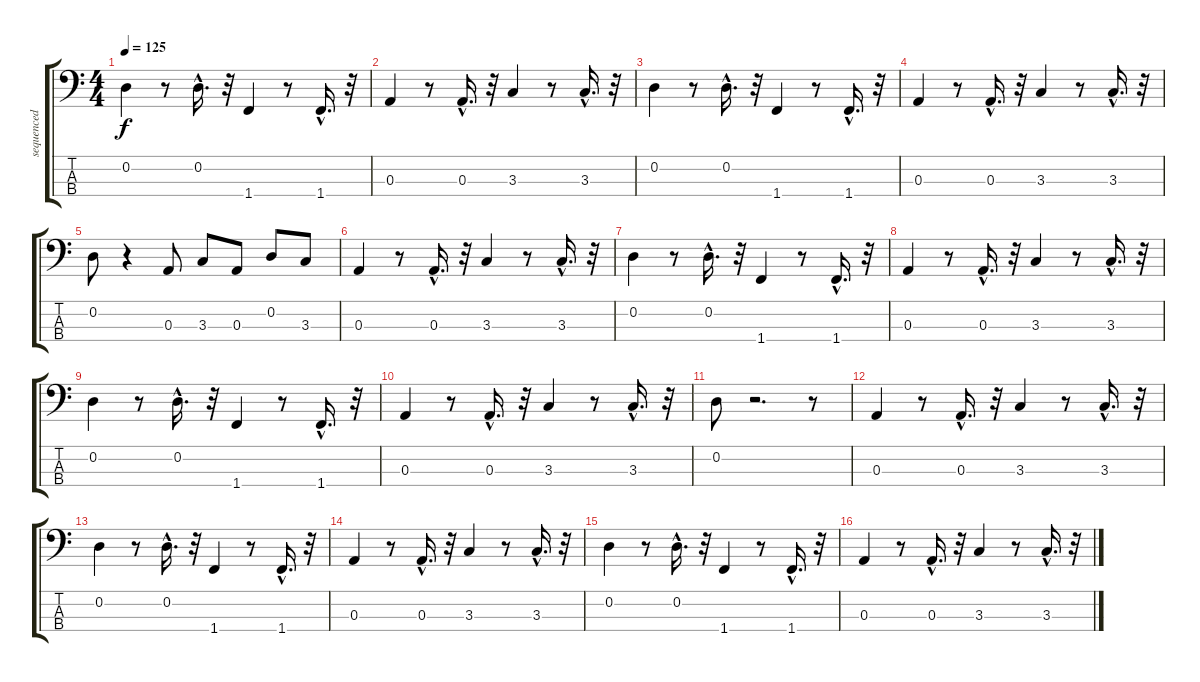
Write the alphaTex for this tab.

\track ("sequenced by" "sequenced ") {instrument electricbassfinger}
\staff {score tabs}
\tuning (G2 D2 A1 E1) {hide}
\ts (4 4)
\tempo 125
\clef f4
\ks c
0.2.4{dy f} r.8 0.2{hac}.16{d} r.32 1.4.4 r.8 1.4{hac}.16{d} r.32 |
0.3.4 r.8 0.3{hac}.16{d} r.32 3.3.4 r.8 3.3{hac}.16{d} r.32 |
0.2.4 r.8 0.2{hac}.16{d} r.32 1.4.4 r.8 1.4{hac}.16{d} r.32 |
0.3.4 r.8 0.3{hac}.16{d} r.32 3.3.4 r.8 3.3{hac}.16{d} r.32 |
0.2.8 r.4 0.3.8 3.3.8 0.3.8 0.2.8 3.3.8 |
0.3.4 r.8 0.3{hac}.16{d} r.32 3.3.4 r.8 3.3{hac}.16{d} r.32 |
0.2.4 r.8 0.2{hac}.16{d} r.32 1.4.4 r.8 1.4{hac}.16{d} r.32 |
0.3.4 r.8 0.3{hac}.16{d} r.32 3.3.4 r.8 3.3{hac}.16{d} r.32 |
0.2.4 r.8 0.2{hac}.16{d} r.32 1.4.4 r.8 1.4{hac}.16{d} r.32 |
0.3.4 r.8 0.3{hac}.16{d} r.32 3.3.4 r.8 3.3{hac}.16{d} r.32 |
0.2.8 r.2{d} r.8 |
0.3.4 r.8 0.3{hac}.16{d} r.32 3.3.4 r.8 3.3{hac}.16{d} r.32 |
0.2.4 r.8 0.2{hac}.16{d} r.32 1.4.4 r.8 1.4{hac}.16{d} r.32 |
0.3.4 r.8 0.3{hac}.16{d} r.32 3.3.4 r.8 3.3{hac}.16{d} r.32 |
0.2.4 r.8 0.2{hac}.16{d} r.32 1.4.4 r.8 1.4{hac}.16{d} r.32 |
0.3.4 r.8 0.3{hac}.16{d} r.32 3.3.4 r.8 3.3{hac}.16{d} r.32
